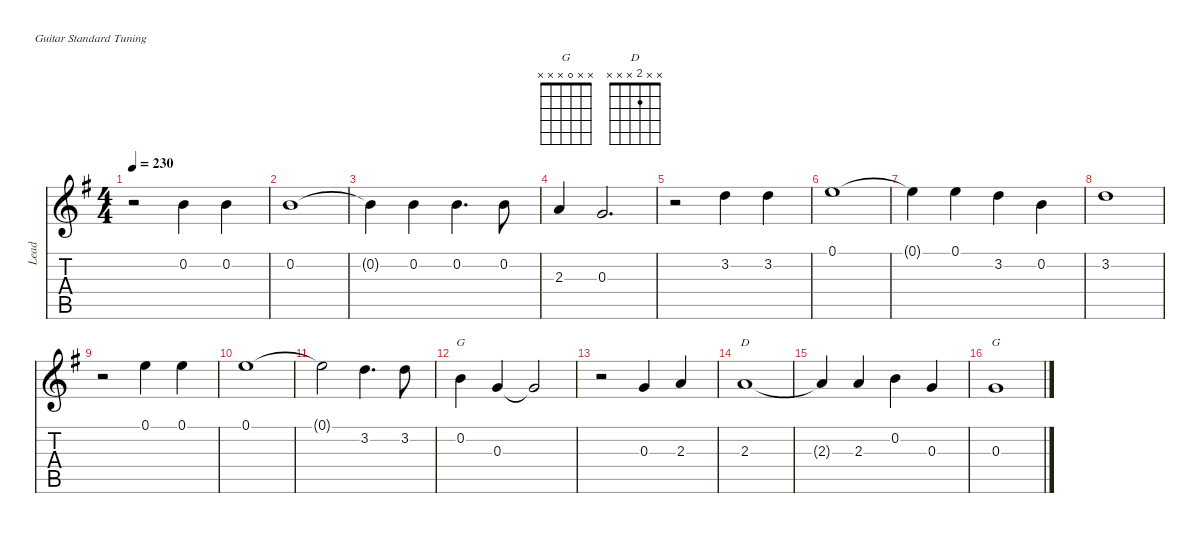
\defaultSystemsLayout 4
\hideDynamics
\bracketExtendMode nobrackets
\track ("Lead" "Lead") {instrument acousticguitarsteel}
\staff {score tabs}
\tuning (E4 B3 G3 D3 A2 E2)
\chord ("G" x 0 x x x x) {showfingering false}
\chord ("D" x x 2 x x x) {showfingering false}
\chord ("G" x x 0 x x x) {showfingering false}
\ts (4 4)
\tempo 230
\clef g2
\ks g
r.2{dy mf instrument acousticguitarsteel} 0.2{acc forcenatural}.4 0.2{acc forcenatural}.4 |
0.2{acc forcenatural}.1 |
0.2{t acc forcenatural}.4 0.2{acc forcenatural}.4 0.2{acc forcenatural}.4{d} 0.2{acc forcenatural}.8 |
2.3{acc forcenatural}.4 0.3{acc forcenatural}.2{d} |
r.2 3.2{acc forcenatural}.4 3.2{acc forcenatural}.4 |
0.1{acc forcenatural}.1 |
0.1{t acc forcenatural}.4 0.1{acc forcenatural}.4 3.2{acc forcenatural}.4 0.2{acc forcenatural}.4 |
3.2{acc forcenatural}.1 |
r.2 0.1{acc forcenatural}.4 0.1{acc forcenatural}.4 |
0.1{acc forcenatural}.1 |
0.1{t acc forcenatural}.2 3.2{acc forcenatural}.4{d} 3.2{acc forcenatural}.8 |
0.2{acc forcenatural}.4{ch "G"} 0.3{acc forcenatural}.4 0.3{t acc forcenatural}.2 |
r.2 0.3{acc forcenatural}.4 2.3{acc forcenatural}.4 |
2.3{acc forcenatural}.1{ch "D"} |
2.3{t acc forcenatural}.4 2.3{acc forcenatural}.4 0.2{acc forcenatural}.4 0.3{acc forcenatural}.4 |
0.3{acc forcenatural}.1{ch "G"}
